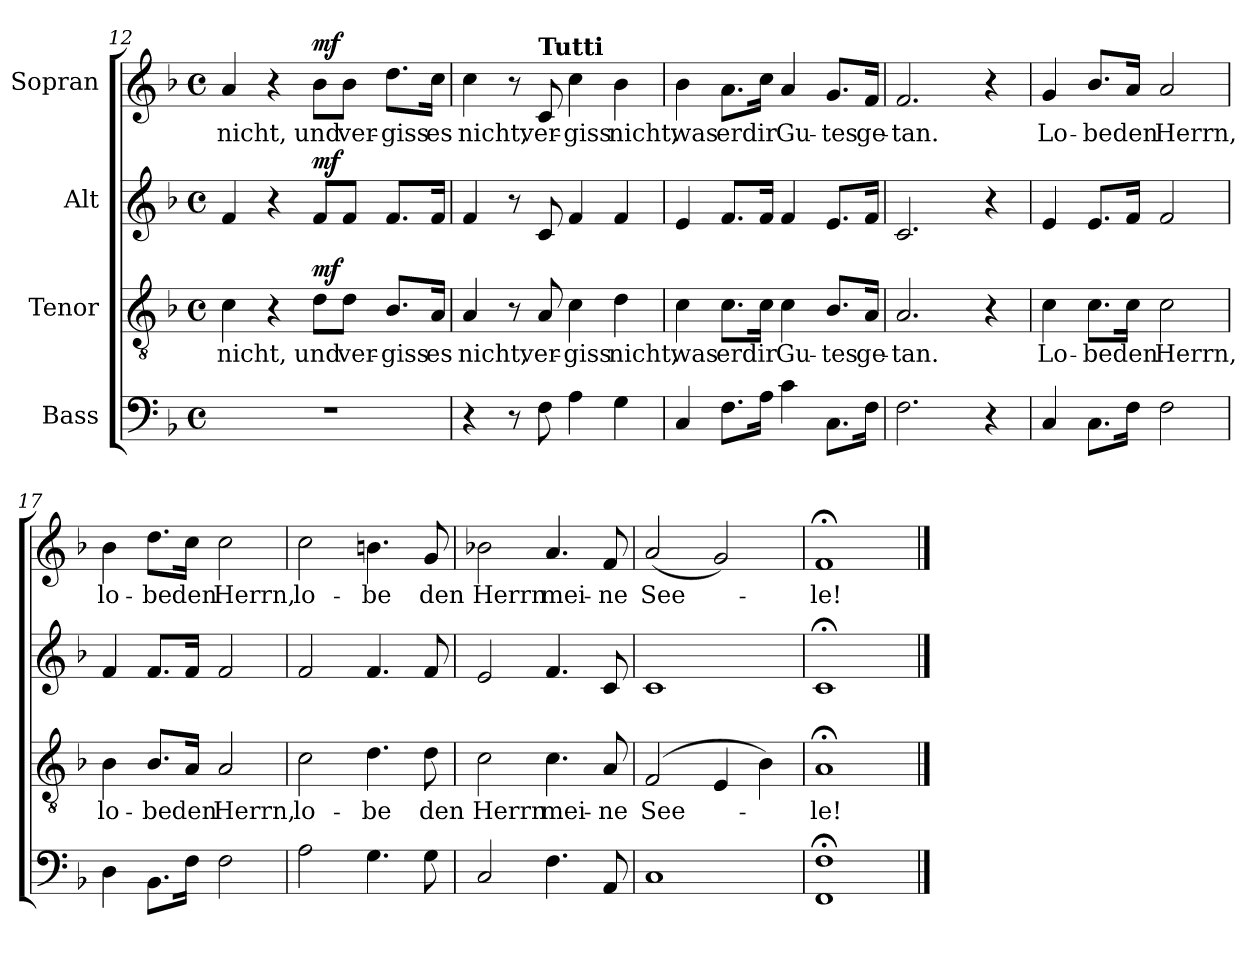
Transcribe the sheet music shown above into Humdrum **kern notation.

**kern	**kern	**text	**dynam	**kern	**dynam	**kern	**text	**dynam
*part4	*part3	*part3	*part3	*part2	*part2	*part1	*part1	*part1
*staff4	*staff3	*staff3	*staff3	*staff2	*staff2	*staff1	*staff1	*staff1
*I"Bass	*I"Tenor	*	*	*I"Alt	*	*I"Sopran	*	*
*clefF4	*clefGv2	*	*	*clefG2	*	*clefG2	*	*
*k[b-]	*k[b-]	*	*	*k[b-]	*	*k[b-]	*	*
*M4/4	*M4/4	*	*	*M4/4	*	*M4/4	*	*
*met(c)	*met(c)	*	*	*met(c)	*	*met(c)	*	*
=12	=12	=12	=12	=12	=12	=12	=12	=12
!	!	!LO:LY:b	!	!	!	!	!LO:LY:b	!
1r	4c\	nicht,	.	4f/	.	4a/	nicht,	.
.	4r	.	.	4r	.	4r	.	.
!	!	!LO:LY:b	!LO:DY:a	!	!LO:DY:a	!	!LO:LY:b	!LO:DY:a
.	8d\L	und	mf	8f/L	mf	8b-\L	und	mf
!	!	!LO:LY:b	!	!	!	!	!LO:LY:b	!
.	8d\J	ver-	.	8f/J	.	8b-\J	ver-	.
!	!	!LO:LY:b	!	!	!	!	!LO:LY:b	!
.	8.B-/L	-giss	.	8.f/L	.	8.dd\L	-giss	.
!	!	!LO:LY:b	!	!	!	!	!LO:LY:b	!
.	16A/Jk	es	.	16f/Jk	.	16cc\Jk	es	.
!!LO:LB:g=z
=13	=13	=13	=13	=13	=13	=13	=13	=13
!	!	!LO:LY:b	!	!	!	!	!LO:LY:b	!
4r	4A/	nicht,	.	4f/	.	4cc\	nicht,	.
8r	8r	.	.	8r	.	8r	.	.
!	!	!	!	!	!	!LO:TX:a:B:t=Tutti	!	!
!	!	!LO:LY:b	!	!	!	!	!LO:LY:b	!
8F\	8A/	ver-	.	8c/	.	8c/	ver-	.
!	!	!LO:LY:b	!	!	!	!	!LO:LY:b	!
4A\	4c\	-giss	.	4f/	.	4cc\	-giss	.
!	!	!LO:LY:b	!	!	!	!	!LO:LY:b	!
4G\	4d\	nicht,	.	4f/	.	4b-\	nicht,	.
=14	=14	=14	=14	=14	=14	=14	=14	=14
!	!	!LO:LY:b	!	!	!	!	!LO:LY:b	!
4C/	4c\	was	.	4e/	.	4b-\	was	.
!	!	!LO:LY:b	!	!	!	!	!LO:LY:b	!
8.F\L	8.c\L	er	.	8.f/L	.	8.a\L	er	.
!	!	!LO:LY:b	!	!	!	!	!LO:LY:b	!
16A\Jk	16c\Jk	dir	.	16f/Jk	.	16cc\Jk	dir	.
!	!	!LO:LY:b	!	!	!	!	!LO:LY:b	!
4c\	4c\	Gu-	.	4f/	.	4a/	Gu-	.
!	!	!LO:LY:b	!	!	!	!	!LO:LY:b	!
8.C\L	8.B-/L	-tes	.	8.e/L	.	8.g/L	-tes	.
!	!	!LO:LY:b	!	!	!	!	!LO:LY:b	!
16F\Jk	16A/Jk	ge-	.	16f/Jk	.	16f/Jk	ge-	.
=15	=15	=15	=15	=15	=15	=15	=15	=15
!	!	!LO:LY:b	!	!	!	!	!LO:LY:b	!
2.F\	2.A/	-tan.	.	2.c/	.	2.f/	-tan.	.
4r	4r	.	.	4r	.	4r	.	.
=16	=16	=16	=16	=16	=16	=16	=16	=16
!	!	!LO:LY:b	!	!	!	!	!LO:LY:b	!
4C/	4c\	Lo-	.	4e/	.	4g/	Lo-	.
!	!	!LO:LY:b	!	!	!	!	!LO:LY:b	!
8.C\L	8.c\L	-be	.	8.e/L	.	8.b-/L	-be	.
!	!	!LO:LY:b	!	!	!	!	!LO:LY:b	!
16F\Jk	16c\Jk	den	.	16f/Jk	.	16a/Jk	den	.
!	!	!LO:LY:b	!	!	!	!	!LO:LY:b	!
2F\	2c\	Herrn,	.	2f/	.	2a/	Herrn,	.
!!LO:LB:g=z
=17	=17	=17	=17	=17	=17	=17	=17	=17
!	!	!LO:LY:b	!	!	!	!	!LO:LY:b	!
4D\	4B-\	lo-	.	4f/	.	4b-\	lo-	.
!	!	!LO:LY:b	!	!	!	!	!LO:LY:b	!
8.BB-\L	8.B-/L	-be	.	8.f/L	.	8.dd\L	-be	.
!	!	!LO:LY:b	!	!	!	!	!LO:LY:b	!
16F\Jk	16A/Jk	den	.	16f/Jk	.	16cc\Jk	den	.
!	!	!LO:LY:b	!	!	!	!	!LO:LY:b	!
2F\	2A/	Herrn,	.	2f/	.	2cc\	Herrn,	.
=18	=18	=18	=18	=18	=18	=18	=18	=18
!	!	!LO:LY:b	!	!	!	!	!LO:LY:b	!
2A\	2c\	lo-	.	2f/	.	2cc\	lo-	.
!	!	!LO:LY:b	!	!	!	!	!LO:LY:b	!
4.G\	4.d\	-be	.	4.f/	.	4.bn\	-be	.
!	!	!LO:LY:b	!	!	!	!	!LO:LY:b	!
8G\	8d\	den	.	8f/	.	8g/	den	.
=19	=19	=19	=19	=19	=19	=19	=19	=19
!	!	!LO:LY:b	!	!	!	!	!LO:LY:b	!
2C/	2c\	Herrn	.	2e/	.	2b-X\	Herrn	.
!	!	!LO:LY:b	!	!	!	!	!LO:LY:b	!
4.F\	4.c\	mei-	.	4.f/	.	4.a/	mei-	.
!	!	!LO:LY:b	!	!	!	!	!LO:LY:b	!
8AA/	8A/	-ne	.	8c/	.	8f/	-ne	.
=20	=20	=20	=20	=20	=20	=20	=20	=20
!	!	!LO:LY:b	!	!	!	!	!LO:LY:b	!
1C	(2F/	See-	.	1c	.	(2a/	See-	.
.	4E/	.	.	.	.	2g/)	.	.
.	4B-\)	.	.	.	.	.	.	.
=21	=21	=21	=21	=21	=21	=21	=21	=21
!	!	!LO:LY:b	!	!	!	!	!LO:LY:b	!
1FF;< 1F!;<	1A;<	-le!	.	1c;<	.	1f;<	-le!	.
==	==	==	==	==	==	==	==	==
*-	*-	*-	*-	*-	*-	*-	*-	*-
